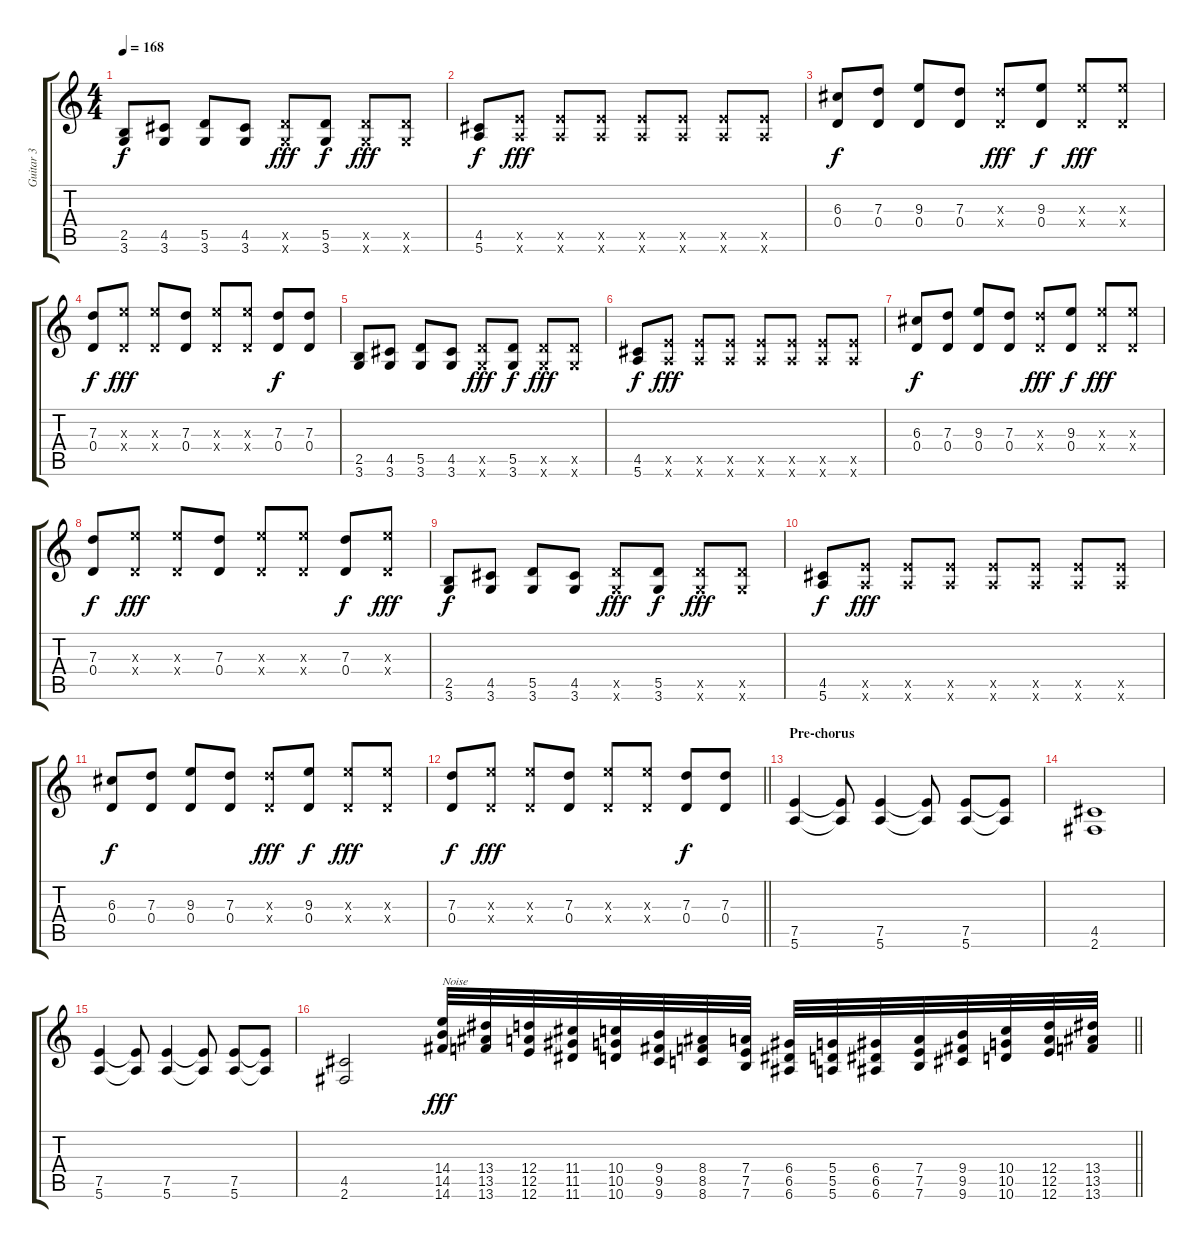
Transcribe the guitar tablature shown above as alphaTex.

\track ("Guitar 3" "Guitar 3") {instrument overdrivenguitar}
\staff {score tabs}
\tuning (E4 B3 G3 D3 A2 E2) {hide}
\ts (4 4)
\tempo 168
\clef g2
\ks c
(2.5 3.6).8{dy f} (4.5 3.6).8 (5.5 3.6).8 (4.5 3.6).8 (5.5{x} 3.6{x}).8{dy fff} (5.5 3.6).8{dy f} (5.5{x} 3.6{x}).8{dy fff} (5.5{x} 3.6{x}).8 |
(4.5 5.6).8{dy f} (7.5{x} 5.6{x}).8{dy fff} (7.5{x} 5.6{x}).8 (7.5{x} 5.6{x}).8 (7.5{x} 5.6{x}).8 (7.5{x} 5.6{x}).8 (7.5{x} 5.6{x}).8 (7.5{x} 5.6{x}).8 |
(6.3 0.4).8{dy f} (7.3 0.4).8 (9.3 0.4).8 (7.3 0.4).8 (7.3{x} 0.4{x}).8{dy fff} (9.3 0.4).8{dy f} (9.3{x} 0.4{x}).8{dy fff} (9.3{x} 0.4{x}).8 |
(7.3 0.4).8{dy f} (9.3{x} 0.4{x}).8{dy fff} (9.3{x} 0.4{x}).8 (7.3 0.4).8 (9.3{x} 0.4{x}).8 (9.3{x} 0.4{x}).8 (7.3 0.4).8{dy f} (7.3 0.4).8 |
(2.5 3.6).8 (4.5 3.6).8 (5.5 3.6).8 (4.5 3.6).8 (5.5{x} 3.6{x}).8{dy fff} (5.5 3.6).8{dy f} (5.5{x} 3.6{x}).8{dy fff} (5.5{x} 3.6{x}).8 |
(4.5 5.6).8{dy f} (7.5{x} 5.6{x}).8{dy fff} (7.5{x} 5.6{x}).8 (7.5{x} 5.6{x}).8 (7.5{x} 5.6{x}).8 (7.5{x} 5.6{x}).8 (7.5{x} 5.6{x}).8 (7.5{x} 5.6{x}).8 |
(6.3 0.4).8{dy f} (7.3 0.4).8 (9.3 0.4).8 (7.3 0.4).8 (7.3{x} 0.4{x}).8{dy fff} (9.3 0.4).8{dy f} (9.3{x} 0.4{x}).8{dy fff} (9.3{x} 0.4{x}).8 |
(7.3 0.4).8{dy f} (9.3{x} 0.4{x}).8{dy fff} (9.3{x} 0.4{x}).8 (7.3 0.4).8 (9.3{x} 0.4{x}).8 (9.3{x} 0.4{x}).8 (7.3 0.4).8{dy f} (9.3{x} 0.4{x}).8{dy fff} |
(2.5 3.6).8{dy f} (4.5 3.6).8 (5.5 3.6).8 (4.5 3.6).8 (5.5{x} 3.6{x}).8{dy fff} (5.5 3.6).8{dy f} (5.5{x} 3.6{x}).8{dy fff} (5.5{x} 3.6{x}).8 |
(4.5 5.6).8{dy f} (7.5{x} 5.6{x}).8{dy fff} (7.5{x} 5.6{x}).8 (7.5{x} 5.6{x}).8 (7.5{x} 5.6{x}).8 (7.5{x} 5.6{x}).8 (7.5{x} 5.6{x}).8 (7.5{x} 5.6{x}).8 |
(6.3 0.4).8{dy f} (7.3 0.4).8 (9.3 0.4).8 (7.3 0.4).8 (7.3{x} 0.4{x}).8{dy fff} (9.3 0.4).8{dy f} (9.3{x} 0.4{x}).8{dy fff} (9.3{x} 0.4{x}).8 |
\barLineRight lightlight
(7.3 0.4).8{dy f} (9.3{x} 0.4{x}).8{dy fff} (9.3{x} 0.4{x}).8 (7.3 0.4).8 (9.3{x} 0.4{x}).8 (9.3{x} 0.4{x}).8 (7.3 0.4).8{dy f} (7.3 0.4).8 |
\section ("" "Pre-chorus")
(7.5 5.6).4 (7.5{t} 5.6{t}).8 (7.5 5.6).4 (7.5{t} 5.6{t}).8 (7.5 5.6).8 (7.5{t} 5.6{t}).8 |
(4.5 2.6).1 |
(7.5 5.6).4 (7.5{t} 5.6{t}).8 (7.5 5.6).4 (7.5{t} 5.6{t}).8 (7.5 5.6).8 (7.5{t} 5.6{t}).8 |
\barLineRight lightlight
(4.5 2.6).2 (14.4 14.5 14.6).32{txt "Noise" dy fff} (13.4 13.5 13.6).32 (12.4 12.5 12.6).32 (11.4 11.5 11.6).32 (10.4 10.5 10.6).32 (9.4 9.5 9.6).32 (8.4 8.5 8.6).32 (7.4 7.5 7.6).32 (6.4 6.5 6.6).32 (5.4 5.5 5.6).32 (6.4 6.5 6.6).32 (7.4 7.5 7.6).32 (9.4 9.5 9.6).32 (10.4 10.5 10.6).32 (12.4 12.5 12.6).32 (13.4 13.5 13.6).32
